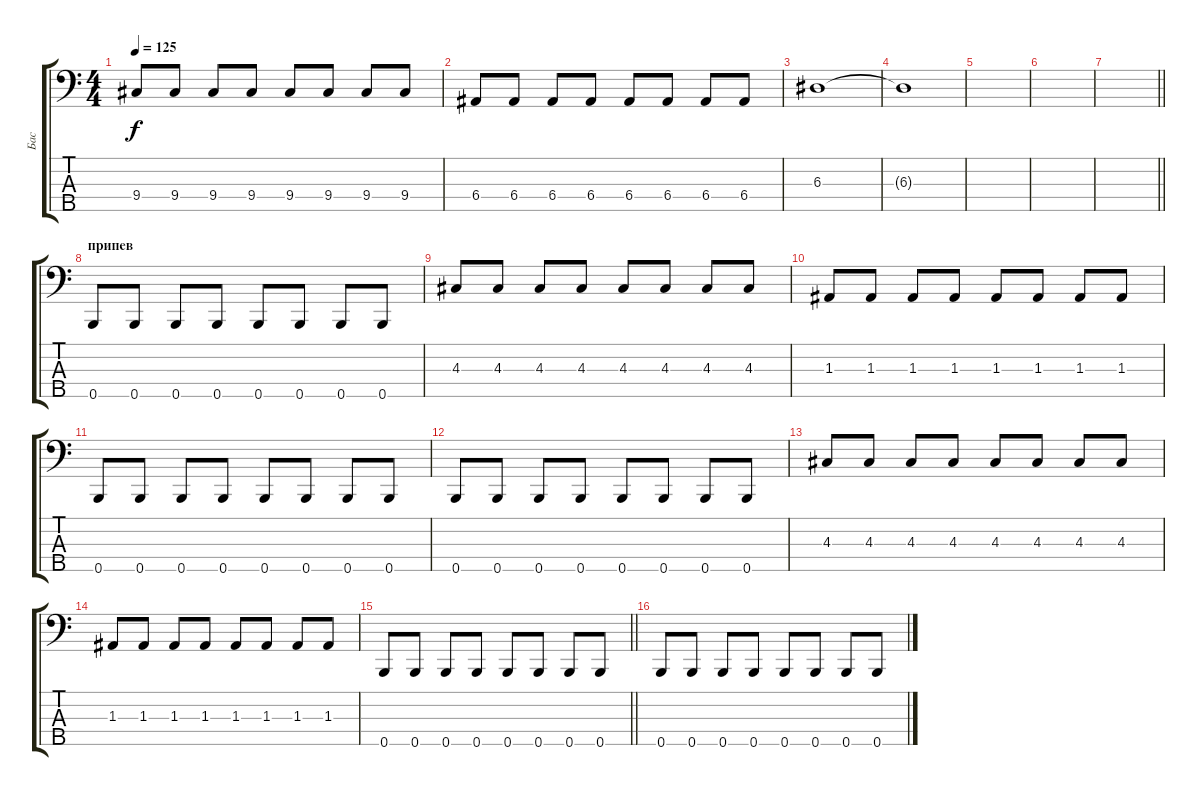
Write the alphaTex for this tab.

\track ("Бас" "Бас") {instrument electricbassfinger}
\staff {score tabs}
\tuning (G2 D2 A1 E1 B0) {hide}
\ts (4 4)
\tempo 125
\clef f4
\ks c
9.4.8{dy f} 9.4.8 9.4.8 9.4.8 9.4.8 9.4.8 9.4.8 9.4.8 |
6.4.8 6.4.8 6.4.8 6.4.8 6.4.8 6.4.8 6.4.8 6.4.8 |
6.3.1 |
6.3{t}.1 |
|
|
\barLineRight lightlight
|
\section ("" "припев")
0.5.8 0.5.8 0.5.8 0.5.8 0.5.8 0.5.8 0.5.8 0.5.8 |
4.3.8 4.3.8 4.3.8 4.3.8 4.3.8 4.3.8 4.3.8 4.3.8 |
1.3.8 1.3.8 1.3.8 1.3.8 1.3.8 1.3.8 1.3.8 1.3.8 |
0.5.8 0.5.8 0.5.8 0.5.8 0.5.8 0.5.8 0.5.8 0.5.8 |
0.5.8 0.5.8 0.5.8 0.5.8 0.5.8 0.5.8 0.5.8 0.5.8 |
4.3.8 4.3.8 4.3.8 4.3.8 4.3.8 4.3.8 4.3.8 4.3.8 |
1.3.8 1.3.8 1.3.8 1.3.8 1.3.8 1.3.8 1.3.8 1.3.8 |
\barLineRight lightlight
0.5.8 0.5.8 0.5.8 0.5.8 0.5.8 0.5.8 0.5.8 0.5.8 |
0.5.8 0.5.8 0.5.8 0.5.8 0.5.8 0.5.8 0.5.8 0.5.8
